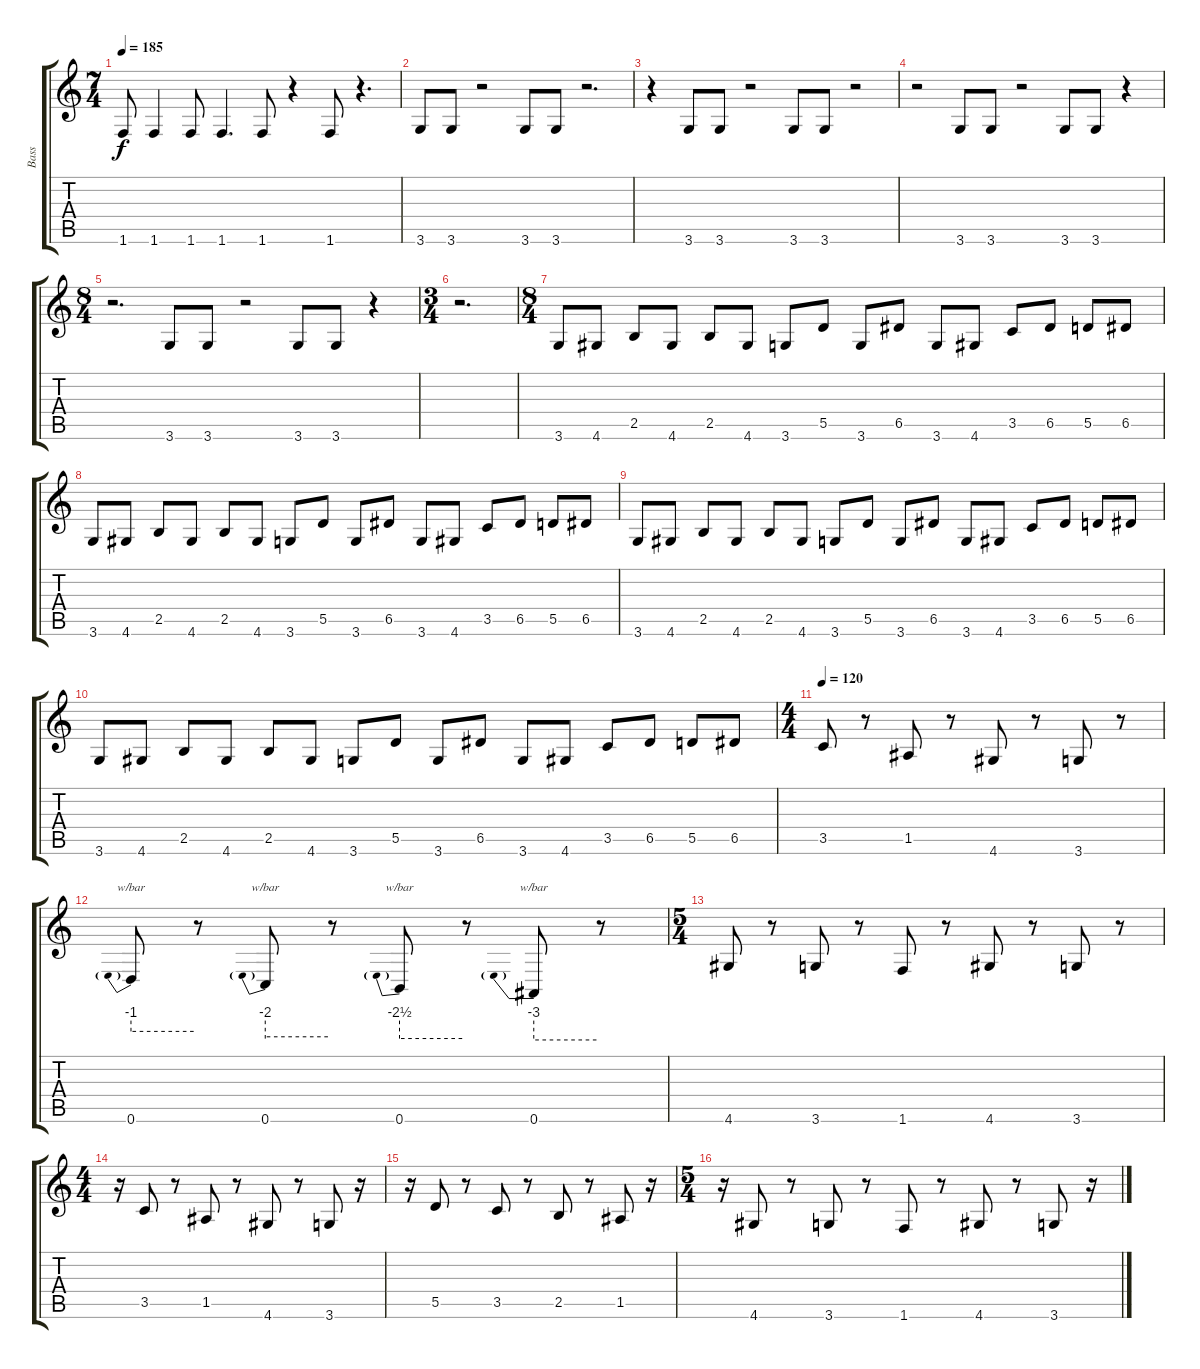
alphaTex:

\track ("Bass" "Bass") {instrument electricbassfinger}
\staff {score tabs}
\tuning (E4 B3 G3 D3 A2 E2) {hide}
\ts (7 4)
\tempo 185
\clef g2
\ks c
1.6.8{dy f} 1.6.4 1.6.8 1.6.4{d} 1.6.8 r.4 1.6.8 r.4{d} |
3.6.8 3.6.8 r.2 3.6.8 3.6.8 r.2{d} |
r.4 3.6.8 3.6.8 r.2 3.6.8 3.6.8 r.2 |
r.2 3.6.8 3.6.8 r.2 3.6.8 3.6.8 r.4 |
\ts (8 4)
r.2{d} 3.6.8 3.6.8 r.2 3.6.8 3.6.8 r.4 |
\ts (3 4)
r.2{d} |
\ts (8 4)
3.6.8 4.6.8 2.5.8 4.6.8 2.5.8 4.6.8 3.6.8 5.5.8 3.6.8 6.5.8 3.6.8 4.6.8 3.5.8 6.5.8 5.5.8 6.5.8 |
3.6.8 4.6.8 2.5.8 4.6.8 2.5.8 4.6.8 3.6.8 5.5.8 3.6.8 6.5.8 3.6.8 4.6.8 3.5.8 6.5.8 5.5.8 6.5.8 |
3.6.8 4.6.8 2.5.8 4.6.8 2.5.8 4.6.8 3.6.8 5.5.8 3.6.8 6.5.8 3.6.8 4.6.8 3.5.8 6.5.8 5.5.8 6.5.8 |
3.6.8 4.6.8 2.5.8 4.6.8 2.5.8 4.6.8 3.6.8 5.5.8 3.6.8 6.5.8 3.6.8 4.6.8 3.5.8 6.5.8 5.5.8 6.5.8 |
\ts (4 4)
\tempo 120
3.5.8 r.8 1.5.8 r.8 4.6.8 r.8 3.6.8 r.8 |
0.6.8{tbe (predive default 0 -4 60 -4)} r.8 0.6.8{tbe (predive default 0 -8 60 -8)} r.8 0.6.8{tbe (predive default 0 -10 60 -10)} r.8 0.6.8{tbe (predive default 0 -12 60 -12)} r.8 |
\ts (5 4)
4.6.8 r.8 3.6.8 r.8 1.6.8 r.8 4.6.8 r.8 3.6.8 r.8 |
\ts (4 4)
r.16 3.5.8 r.8 1.5.8 r.8 4.6.8 r.8 3.6.8 r.16 |
r.16 5.5.8 r.8 3.5.8 r.8 2.5.8 r.8 1.5.8 r.16 |
\ts (5 4)
r.16 4.6.8 r.8 3.6.8 r.8 1.6.8 r.8 4.6.8 r.8 3.6.8 r.16
